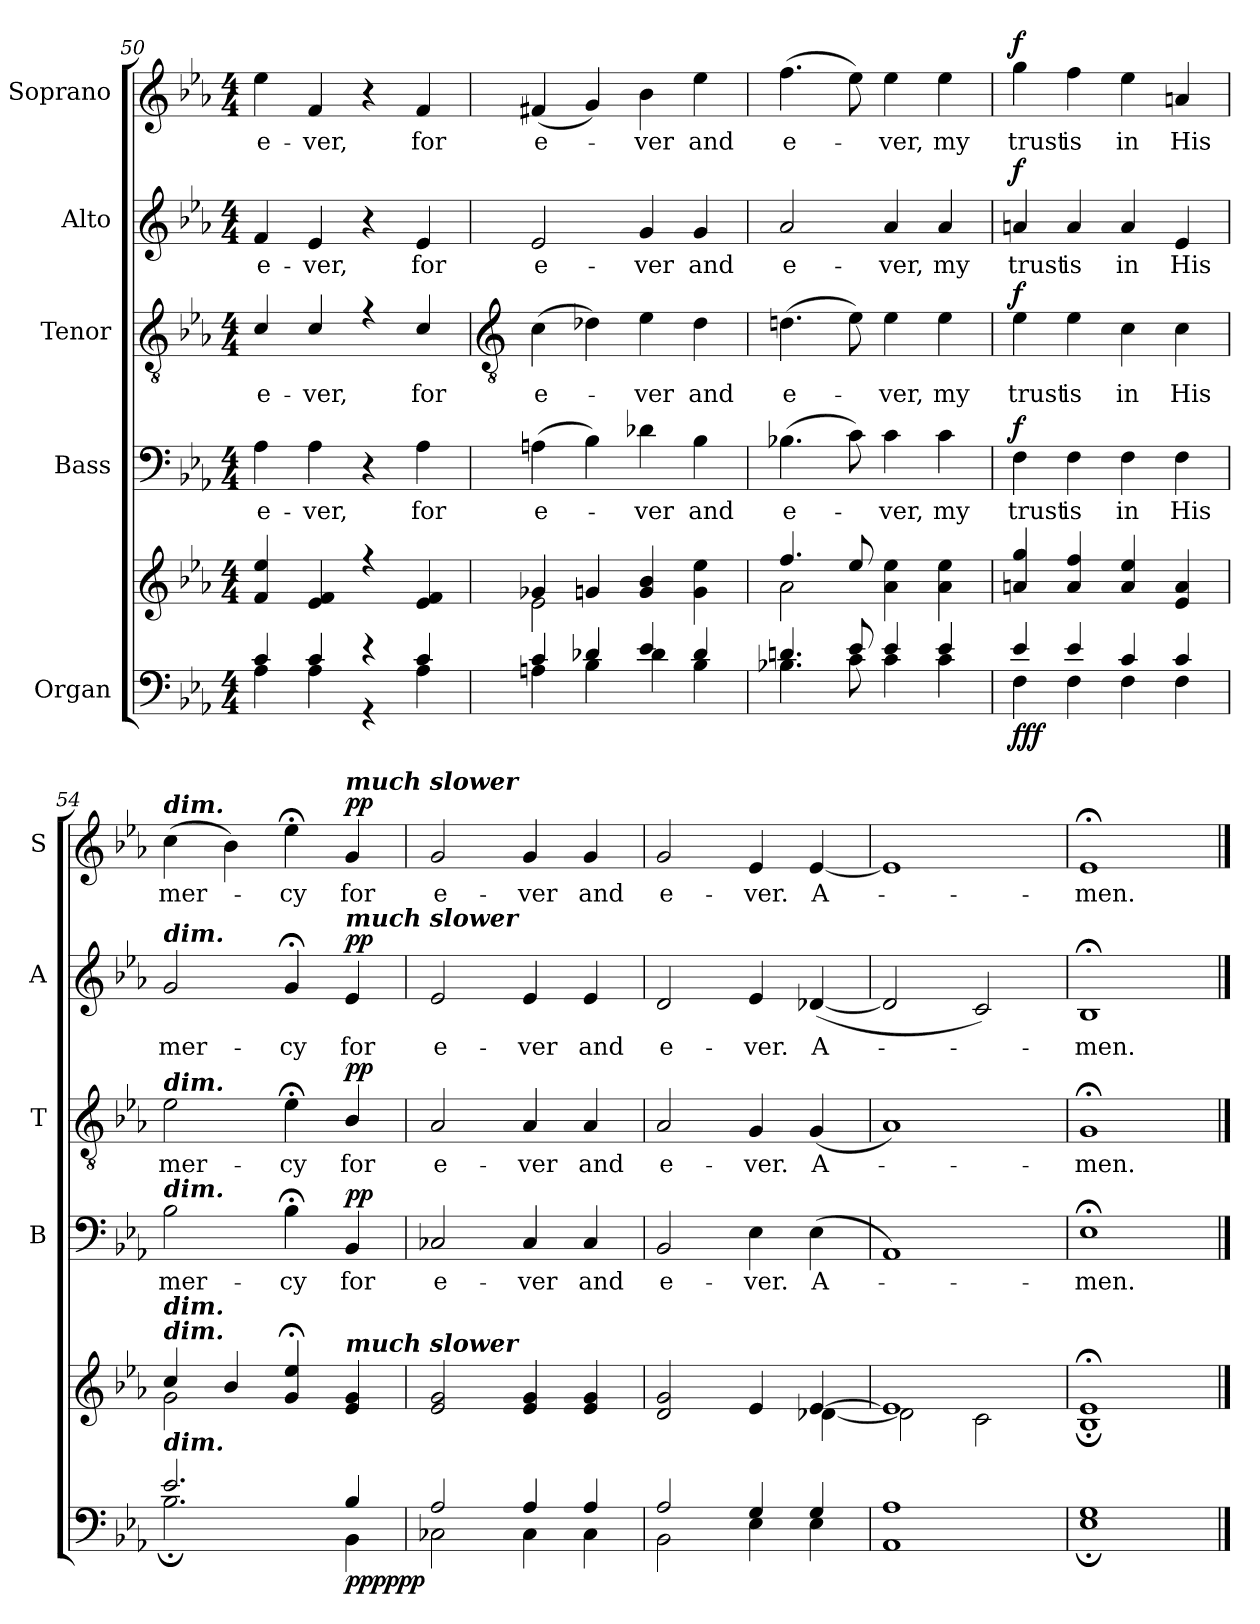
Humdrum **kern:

**kern	**kern	**dynam	**kern	**text	**dynam	**kern	**text	**dynam	**kern	**text	**dynam	**kern	**text	**dynam
*part5	*part5	*part5	*part4	*part4	*part4	*part3	*part3	*part3	*part2	*part2	*part2	*part1	*part1	*part1
*staff6	*staff5	*staff5/6	*staff4	*staff4	*staff4	*staff3	*staff3	*staff3	*staff2	*staff2	*staff2	*staff1	*staff1	*staff1
*I"Organ	*	*	*I"Bass	*	*	*I"Tenor	*	*	*I"Alto	*	*	*I"Soprano	*	*
*	*	*	*I'B	*	*	*I'T	*	*	*I'A	*	*	*I'S	*	*
*clefF4	*clefG2	*	*clefF4	*	*	*clefGv2	*	*	*clefG2	*	*	*clefG2	*	*
*k[b-e-a-]	*k[b-e-a-]	*	*k[b-e-a-]	*	*	*k[b-e-a-]	*	*	*k[b-e-a-]	*	*	*k[b-e-a-]	*	*
*E-:	*E-:	*	*E-:	*	*	*E-:	*	*	*E-:	*	*	*E-:	*	*
*M4/4	*M4/4	*	*M4/4	*	*	*M4/4	*	*	*M4/4	*	*	*M4/4	*	*
=50	=50	=50	=50	=50	=50	=50	=50	=50	=50	=50	=50	=50	=50	=50
*^	*^	*	*	*	*	*	*	*	*	*	*	*	*	*
!	!	!	!	!	!	!LO:LY:b	!	!	!LO:LY:b	!	!	!LO:LY:b	!	!	!LO:LY:b	!
*	*	*	*	*	*	*	*	*^	*	*	*	*	*	*	*	*
4c/	4A-\	4f/ 4ee-/	1ryy	.	4A-	e-	.	4c	1ryy	e-	.	4f	e-	.	4ee-	e-	.
!	!	!	!	!	!	!LO:LY:b	!	!	!	!LO:LY:b	!	!	!LO:LY:b	!	!	!LO:LY:b	!
4c/	4A-\	4e-/ 4f/	.	.	4A-	-ver,	.	4c	.	-ver,	.	4e-	-ver,	.	4f	-ver,	.
4r	4r	4r	.	.	4r	.	.	4r	.	.	.	4r	.	.	4r	.	.
!	!	!	!	!	!	!LO:LY:b	!	!	!	!LO:LY:b	!	!	!LO:LY:b	!	!	!LO:LY:b	!
4c/	4A-\	4e-/ 4f/	.	.	4A-	for	.	4c	.	for	.	4e-	for	.	4f	for	.
*	*	*	*	*	*	*	*	*v	*v	*	*	*	*	*	*	*	*
!!LO:LB:g=z
=51	=51	=51	=51	=51	=51	=51	=51	=51	=51	=51	=51	=51	=51	=51	=51	=51
*	*	*	*	*	*	*	*	*clefGv2	*	*	*	*	*	*	*	*
!	!	!	!	!	!	!LO:LY:b	!	!	!LO:LY:b	!	!	!LO:LY:b	!	!	!LO:LY:b	!
4c/	4An\	4g-X/	2e-\	.	(>4An	e-	.	(>4c	e-	.	2e-	e-	.	(<4f#X	e-	.
4d-X/	4B-\	4gn/	.	.	4B-)	.	.	4d-X)	.	.	.	.	.	4g)	.	.
!	!	!	!	!	!	!LO:LY:b	!	!	!LO:LY:b	!	!	!LO:LY:b	!	!	!LO:LY:b	!
4e-/	4d-\	4g/ 4b-/	2ryy	.	4d-X	ver	.	4e-	ver	.	4g	-ver	.	4b-	ver	.
!	!	!	!	!	!	!LO:LY:b	!	!	!LO:LY:b	!	!	!LO:LY:b	!	!	!LO:LY:b	!
4d-/	4B-\	4g\ 4ee-\	.	.	4B-	and	.	4d-	and	.	4g	and	.	4ee-	and	.
=52	=52	=52	=52	=52	=52	=52	=52	=52	=52	=52	=52	=52	=52	=52	=52	=52
!	!	!	!	!	!	!LO:LY:b	!	!	!LO:LY:b	!	!	!LO:LY:b	!	!	!LO:LY:b	!
4.dn/	4.B-X\	4.ff/	2a-\	.	(>4.B-X	e-	.	(>4.dn	e-	.	2a-	e-	.	(>4.ff	e-	.
8e-/	8c\	8ee-/	.	.	8c)	.	.	8e-)	.	.	.	.	.	8ee-)	.	.
!	!	!	!	!	!	!LO:LY:b	!	!	!LO:LY:b	!	!	!LO:LY:b	!	!	!LO:LY:b	!
4e-/	4c\	4a-\ 4ee-\	2ryy	.	4c	ver,	.	4e-	ver,	.	4a-	-ver,	.	4ee-	ver,	.
!	!	!	!	!	!	!LO:LY:b	!	!	!LO:LY:b	!	!	!LO:LY:b	!	!	!LO:LY:b	!
4e-/	4c\	4a-\ 4ee-\	.	.	4c	my	.	4e-	my	.	4a-	my	.	4ee-	my	.
=53	=53	=53	=53	=53	=53	=53	=53	=53	=53	=53	=53	=53	=53	=53	=53	=53
!	!	!	!	!LO:DY:b=2	!	!LO:LY:b	!	!	!LO:LY:b	!	!	!LO:LY:b	!	!	!LO:LY:b	!
!	!	!	!	!LO:DY:n=1:b=2	!	!	!	!	!	!	!	!	!	!	!	!
!	!	!	!	!LO:DY:n=2:b	!	!	!LO:DY:b	!	!	!LO:DY:b	!	!	!LO:DY:b	!	!	!LO:DY:b
4e-/	4F\	4an/ 4gg/	1ryy	f f f	4F	trust	f	4e-	trust	f	4an	trust	f	4gg	trust	f
!	!	!	!	!	!	!LO:LY:b	!	!	!LO:LY:b	!	!	!LO:LY:b	!	!	!LO:LY:b	!
4e-/	4F\	4a/ 4ff/	.	.	4F	is	.	4e-	is	.	4a	is	.	4ff	is	.
!	!	!	!	!	!	!LO:LY:b	!	!	!LO:LY:b	!	!	!LO:LY:b	!	!	!LO:LY:b	!
4c/	4F\	4a/ 4ee-/	.	.	4F	in	.	4c	in	.	4a	in	.	4ee-	in	.
!	!	!	!	!	!	!LO:LY:b	!	!	!LO:LY:b	!	!	!LO:LY:b	!	!	!LO:LY:b	!
4c/	4F\	4e-/ 4a/	.	.	4F	His	.	4c	His	.	4e-	His	.	4an	His	.
=54	=54	=54	=54	=54	=54	=54	=54	=54	=54	=54	=54	=54	=54	=54	=54	=54
!	!	!	!	!	!	!	!	!	!	!	!	!	!	!LO:TX:a:Bi:t=dim.	!	!
!	!	!	!	!	!	!	!	!	!	!	!LO:TX:a:Bi:t=dim.	!	!	!	!	!
!	!	!	!	!	!	!	!	!LO:TX:a:Bi:t=dim.	!	!	!	!	!	!	!	!
!	!	!	!	!	!LO:TX:a:Bi:t=dim.	!	!	!	!	!	!	!	!	!	!	!
!	!	!LO:TX:a:Bi:t=dim.	!	!	!	!	!	!	!	!	!	!	!	!	!	!
!	!	!LO:TX:a:Bi:t=dim.	!	!	!	!	!	!	!	!	!	!	!	!	!	!
!LO:TX:a:Bi:t=dim.	!	!	!	!	!	!	!	!	!	!	!	!	!	!	!	!
!	!	!	!	!	!	!LO:LY:b	!	!	!LO:LY:b	!	!	!LO:LY:b	!	!	!LO:LY:b	!
2.e-/	2.B-;\	4cc/	2g\	.	2B-	mer-	.	2e-	mer-	.	2g	mer-	.	(>4cc	mer-	.
.	.	4b-/	.	.	.	.	.	.	.	.	.	.	.	4b-)	.	.
!	!	!	!	!	!	!LO:LY:b	!	!	!LO:LY:b	!	!	!LO:LY:b	!	!	!LO:LY:b	!
.	.	4g/;< 4ee-/;<	2ryy	.	4B-;<	-cy	.	4e-;<	-cy	.	4g;<	-cy	.	4ee-;<	cy	.
!	!	!	!	!	!	!	!	!	!	!	!	!	!	!LO:TX:a:Bi:t=much slower	!	!
!	!	!	!	!	!	!	!	!	!	!	!LO:TX:a:Bi:t=much slower	!	!	!	!	!
!	!	!LO:TX:a:Bi:t=much slower	!	!	!	!	!	!	!	!	!	!	!	!	!	!
!	!	!	!	!LO:DY:b=2	!	!LO:LY:b	!	!	!LO:LY:b	!	!	!LO:LY:b	!	!	!LO:LY:b	!
!	!	!	!	!LO:DY:n=1:b=2	!	!	!	!	!	!	!	!	!	!	!	!
!	!	!	!	!LO:DY:n=2:b	!	!	!LO:DY:b	!	!	!LO:DY:b	!	!	!LO:DY:b	!	!	!LO:DY:b
4B-/	4BB-\	4e-/ 4g/	.	pp pp pp	4BB-/	for	pp	4B-/	for	pp	4e-	for	pp	4g	for	pp
=55	=55	=55	=55	=55	=55	=55	=55	=55	=55	=55	=55	=55	=55	=55	=55	=55
!	!	!	!	!	!	!LO:LY:b	!	!	!LO:LY:b	!	!	!LO:LY:b	!	!	!LO:LY:b	!
2A-/	2C-X\	2e-/ 2g/	1ryy	.	2C-X	e-	.	2A-	e-	.	2e-	e-	.	2g	e-	.
!	!	!	!	!	!	!LO:LY:b	!	!	!LO:LY:b	!	!	!LO:LY:b	!	!	!LO:LY:b	!
4A-/	4C-\	4e-/ 4g/	.	.	4C-	-ver	.	4A-	-ver	.	4e-	-ver	.	4g	-ver	.
!	!	!	!	!	!	!LO:LY:b	!	!	!LO:LY:b	!	!	!LO:LY:b	!	!	!LO:LY:b	!
4A-/	4C-\	4e-/ 4g/	.	.	4C-	and	.	4A-	and	.	4e-	and	.	4g	and	.
=56	=56	=56	=56	=56	=56	=56	=56	=56	=56	=56	=56	=56	=56	=56	=56	=56
!	!	!	!	!	!	!LO:LY:b	!	!	!LO:LY:b	!	!	!LO:LY:b	!	!	!LO:LY:b	!
2A-/	2BB-\	2d/ 2g/	2.ryy	.	2BB-	e-	.	2A-	e-	.	2d	e-	.	2g	e-	.
!	!	!	!	!	!	!LO:LY:b	!	!	!LO:LY:b	!	!	!LO:LY:b	!	!	!LO:LY:b	!
4G/	4E-\	4e-/	.	.	4E-	-ver.	.	4G	-ver.	.	4e-	-ver.	.	4e-	-ver.	.
!	!	!	!	!	!	!LO:LY:b	!	!	!LO:LY:b	!	!	!LO:LY:b	!	!	!LO:LY:b	!
4G/	4E-\	[4e-/	[4d-X\	.	(>4E-	A-	.	(<4G	A-	.	(<[4d-X	A-	.	[4e-	A-	.
=57	=57	=57	=57	=57	=57	=57	=57	=57	=57	=57	=57	=57	=57	=57	=57	=57
1A-/	1AA-\	1e-/]	2d-\]	.	1AA-)	.	.	1A-)	.	.	2d-]	.	.	1e-]	.	.
.	.	.	2c\	.	.	.	.	.	.	.	2c)	.	.	.	.	.
=58	=58	=58	=58	=58	=58	=58	=58	=58	=58	=58	=58	=58	=58	=58	=58	=58
!	!	!	!	!	!	!LO:LY:b	!	!	!LO:LY:b	!	!	!LO:LY:b	!	!	!LO:LY:b	!
1G/	1E-;\	1e-;</	1B-;<\	.	1E-;<	men.	.	1G;<	men.	.	1B-;<	men.	.	1e-;<	men.	.
*v	*v	*	*	*	*	*	*	*	*	*	*	*	*	*	*	*
*	*v	*v	*	*	*	*	*	*	*	*	*	*	*	*	*
==	==	==	==	==	==	==	==	==	==	==	==	==	==	==
*-	*-	*-	*-	*-	*-	*-	*-	*-	*-	*-	*-	*-	*-	*-
